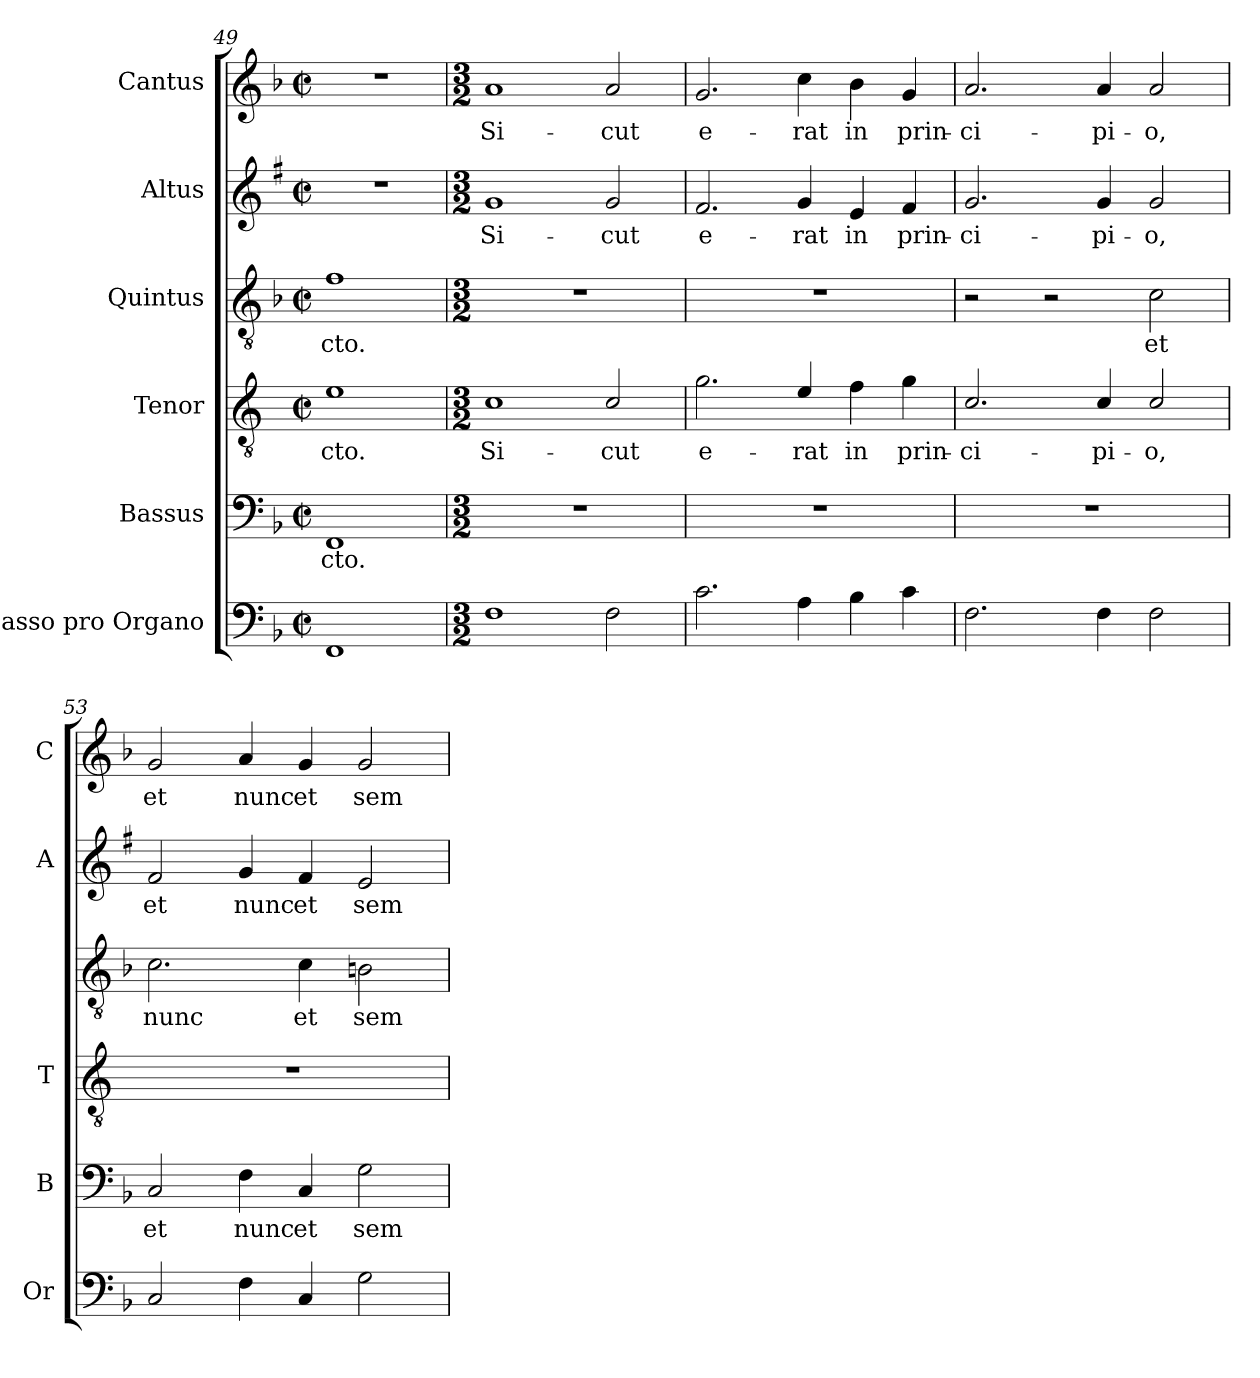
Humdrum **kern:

**kern	**kern	**text	**kern	**text	**kern	**text	**kern	**text	**kern	**text
*part6	*part5	*part5	*part4	*part4	*part3	*part3	*part2	*part2	*part1	*part1
*staff6	*staff5	*staff5	*staff4	*staff4	*staff3	*staff3	*staff2	*staff2	*staff1	*staff1
*I"Basso pro Organo	*I"Bassus	*	*I"Tenor	*	*I"Quintus	*	*I"Altus	*	*I"Cantus	*
*I'Or	*I'B	*	*I'T	*	*	*	*I'A	*	*I'C	*
*clefF4	*clefF4	*	*clefGv2	*	*clefGv2	*	*clefG2	*	*clefG2	*
*	*	*	*ITrd4c7	*	*	*	*ITrd1c2	*	*	*
*k[b-]	*k[b-]	*	*k[b-]	*	*k[b-]	*	*k[b-]	*	*k[b-]	*
*F:	*F:	*	*F:	*	*F:	*	*F:	*	*F:	*
*M2/2	*M2/2	*	*M2/2	*	*M2/2	*	*M2/2	*	*M2/2	*
*met(c|)	*met(c|)	*	*met(c|)	*	*met(c|)	*	*met(c|)	*	*met(c|)	*
=49	=49	=49	=49	=49	=49	=49	=49	=49	=49	=49
!	!	!LO:LY:b	!	!LO:LY:b	!	!LO:LY:b	!	!	!	!
1FF	1FF	-cto.	1A	-cto.	1f	-cto.	1r	.	1r	.
!!LO:LB:g=z
=50	=50	=50	=50	=50	=50	=50	=50	=50	=50	=50
*M3/2	*M3/2	*	*M3/2	*	*M3/2	*	*M3/2	*	*M3/2	*
!	!	!	!	!LO:LY:b	!	!	!	!LO:LY:b	!	!LO:LY:b
1F	1.r	.	1F	Si-	1.r	.	1f	Si-	1a	Si-
!	!	!	!	!LO:LY:b	!	!	!	!LO:LY:b	!	!LO:LY:b
2F\	.	.	2F/	-cut	.	.	2f/	-cut	2a/	-cut
=51	=51	=51	=51	=51	=51	=51	=51	=51	=51	=51
!	!	!	!	!LO:LY:b	!	!	!	!LO:LY:b	!	!LO:LY:b
2.c\	1.r	.	2.c\	e-	1.r	.	2.e/	e-	2.g/	e-
!	!	!	!	!LO:LY:b	!	!	!	!LO:LY:b	!	!LO:LY:b
4A\	.	.	4A/	-rat	.	.	4f/	-rat	4cc\	-rat
!	!	!	!	!LO:LY:b	!	!	!	!LO:LY:b	!	!LO:LY:b
4B-\	.	.	4B-\	in	.	.	4d/	in	4b-\	in
!	!	!	!	!LO:LY:b	!	!	!	!LO:LY:b	!	!LO:LY:b
4c\	.	.	4c\	prin-	.	.	4e/	prin-	4g/	prin-
=52	=52	=52	=52	=52	=52	=52	=52	=52	=52	=52
!	!	!	!	!LO:LY:b	!	!	!	!LO:LY:b	!	!LO:LY:b
2.F\	1.r	.	2.F/	-ci-	2r	.	2.f/	-ci-	2.a/	-ci-
.	.	.	.	.	2r	.	.	.	.	.
!	!	!	!	!LO:LY:b	!	!	!	!LO:LY:b	!	!LO:LY:b
4F\	.	.	4F/	-pi-	.	.	4f/	-pi-	4a/	-pi-
!	!	!	!	!LO:LY:b	!	!LO:LY:b	!	!LO:LY:b	!	!LO:LY:b
2F\	.	.	2F/	-o,	2c\	et	2f/	-o,	2a/	-o,
=53	=53	=53	=53	=53	=53	=53	=53	=53	=53	=53
!	!	!LO:LY:b	!	!	!	!LO:LY:b	!	!LO:LY:b	!	!LO:LY:b
2C/	2C/	et	1.r	.	2.c\	nunc	2e/	et	2g/	et
!	!	!LO:LY:b	!	!	!	!	!	!LO:LY:b	!	!LO:LY:b
4F\	4F\	nunc	.	.	.	.	4f/	nunc	4a/	nunc
!	!	!LO:LY:b	!	!	!	!LO:LY:b	!	!LO:LY:b	!	!LO:LY:b
4C/	4C/	et	.	.	4c\	et	4e/	et	4g/	et
!	!	!LO:LY:b	!	!	!	!LO:LY:b	!	!LO:LY:b	!	!LO:LY:b
2G\	2G\	sem-	.	.	2Bn\	sem-	2d/	sem-	2g/	sem-
=	=	=	=	=	=	=	=	=	=	=
*-	*-	*-	*-	*-	*-	*-	*-	*-	*-	*-
